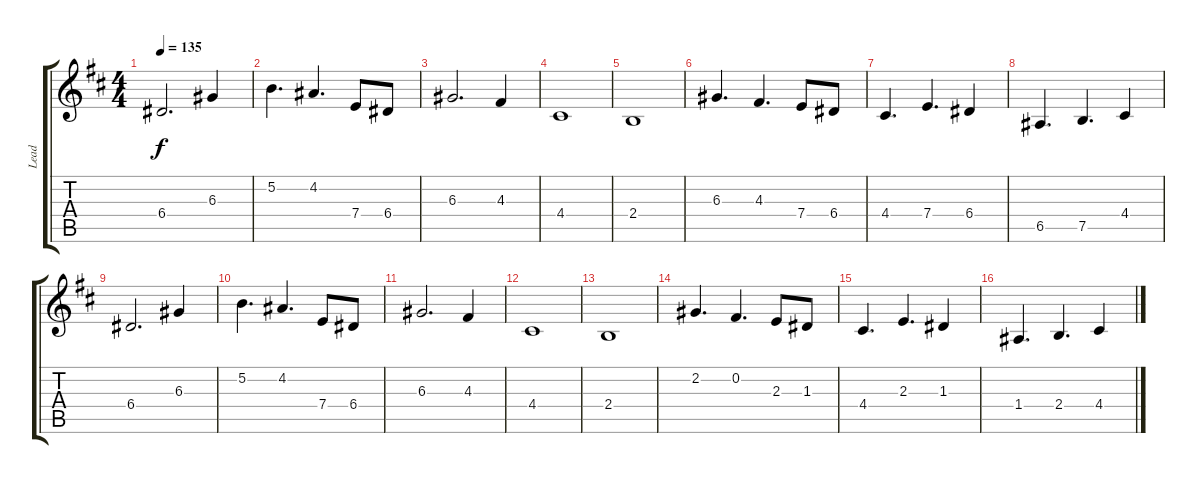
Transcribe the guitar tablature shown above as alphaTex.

\track ("Lead" "Lead") {instrument distortionguitar}
\staff {score tabs}
\tuning (B3 Gb3 D3 A2 E2 B1) {hide}
\ts (4 4)
\tempo 135
\clef g2
\ks d
6.4.2{d dy f instrument distortionguitar} 6.3.4 |
5.2.4{d} 4.2.4{d} 7.4.8 6.4.8 |
6.3.2{d} 4.3.4 |
4.4.1 |
2.4.1 |
6.3.4{d} 4.3.4{d} 7.4.8 6.4.8 |
4.4.4{d} 7.4.4{d} 6.4.4 |
6.5.4{d} 7.5.4{d} 4.4.4 |
6.4.2{d} 6.3.4 |
5.2.4{d} 4.2.4{d} 7.4.8 6.4.8 |
6.3.2{d} 4.3.4 |
4.4.1 |
2.4.1 |
2.2.4{d} 0.2.4{d} 2.3.8 1.3.8 |
4.4.4{d} 2.3.4{d} 1.3.4 |
1.4.4{d} 2.4.4{d} 4.4.4
